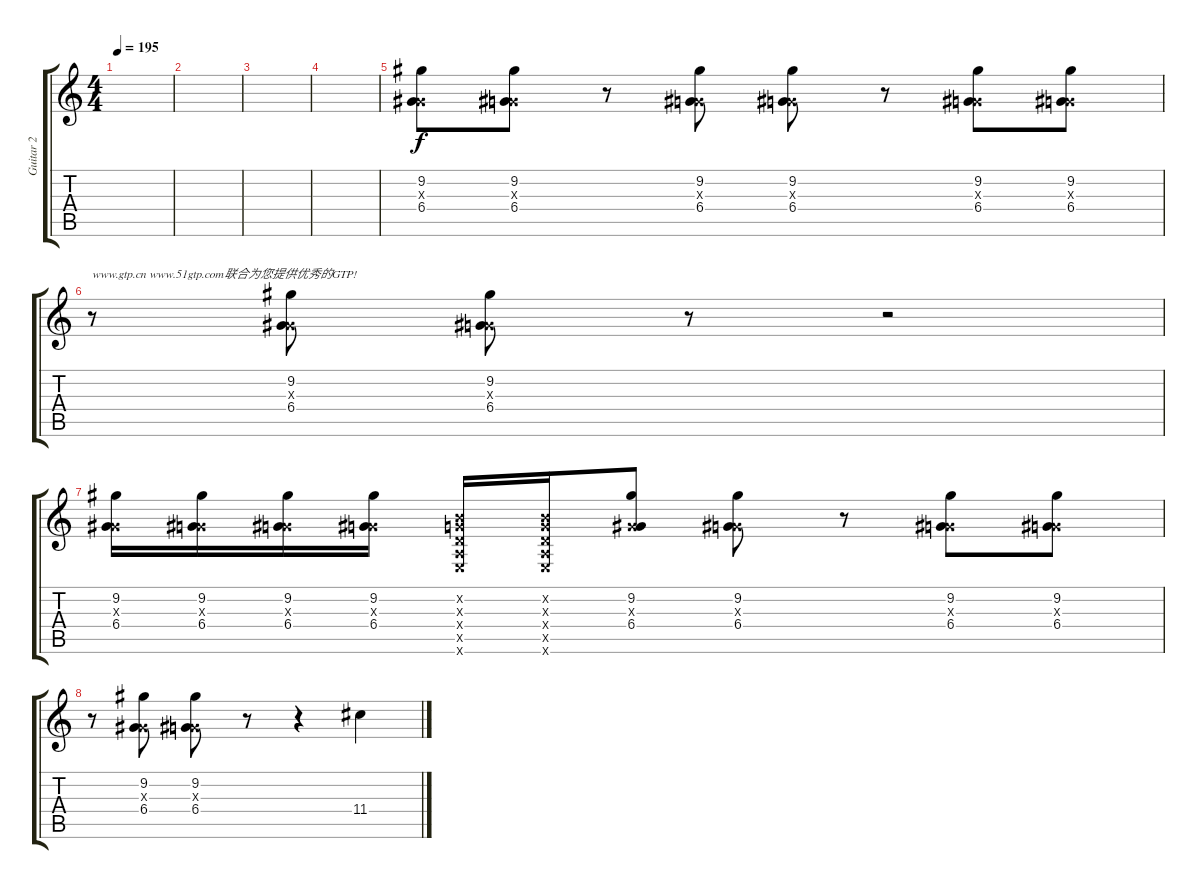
\track ("Guitar 2" "Guitar 2") {instrument acousticguitarsteel}
\staff {score tabs}
\tuning (E4 B3 G3 D3 A2 E2) {hide}
\ts (4 4)
\tempo 195
\clef g2
\ks c
|
|
|
|
(9.2 0.3{x} 6.4).8{dy f volume 16 instrument distortionguitar} (9.2 0.3{x} 6.4).8 r.8 (9.2 0.3{x} 6.4).8 (9.2 0.3{x} 6.4).8 r.8 (9.2 0.3{x} 6.4).8 (9.2 0.3{x} 6.4).8 |
r.8{txt "www.gtp.cn www.51gtp.com联合为您提供优秀的GTP!"} (9.2 0.3{x} 6.4).8 (9.2 0.3{x} 6.4).8 r.8 r.2 |
(9.2 0.3{x} 6.4).16 (9.2 0.3{x} 6.4).16 (9.2 0.3{x} 6.4).16 (9.2 0.3{x} 6.4).16 (0.2{x} 0.3{x} 0.4{x} 0.5{x} 0.6{x}).16 (0.2{x} 0.3{x} 0.4{x} 0.5{x} 0.6{x}).16 (9.2 0.3{x} 6.4).8 (9.2 0.3{x} 6.4).8 r.8 (9.2 0.3{x} 6.4).8 (9.2 0.3{x} 6.4).8 |
r.8 (9.2 0.3{x} 6.4).8 (9.2 0.3{x} 6.4).8 r.8 r.4 11.4.4{volume 16 instrument distortionguitar}
